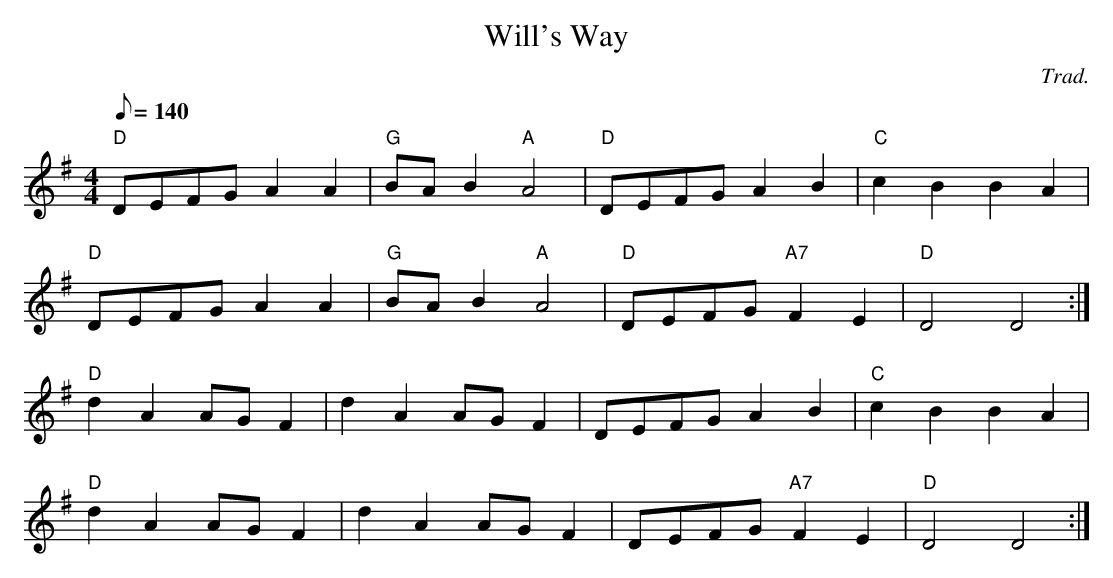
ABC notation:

X:1
T: Will's Way
C: Trad.
M: 4/4
L: 1/8
Q: 140
K: Dmix
"D" DEFG A2 A2 | "G" BA B2 "A" A4 | "D" DEFG A2 B2 | "C" c2 B2 B2 A2 |
"D" DEFG A2 A2 | "G" BA B2 "A" A4 | "D" DEFG "A7" F2 E2 | "D" D4 D4 :|
"D" d2 A2 AG F2 | d2 A2 AG F2 | DEFG A2 B2 | "C" c2 B2 B2 A2 |
"D" d2 A2 AG F2 | d2 A2 AG F2 | DEFG "A7" F2 E2 | "D" D4 D4 :|
